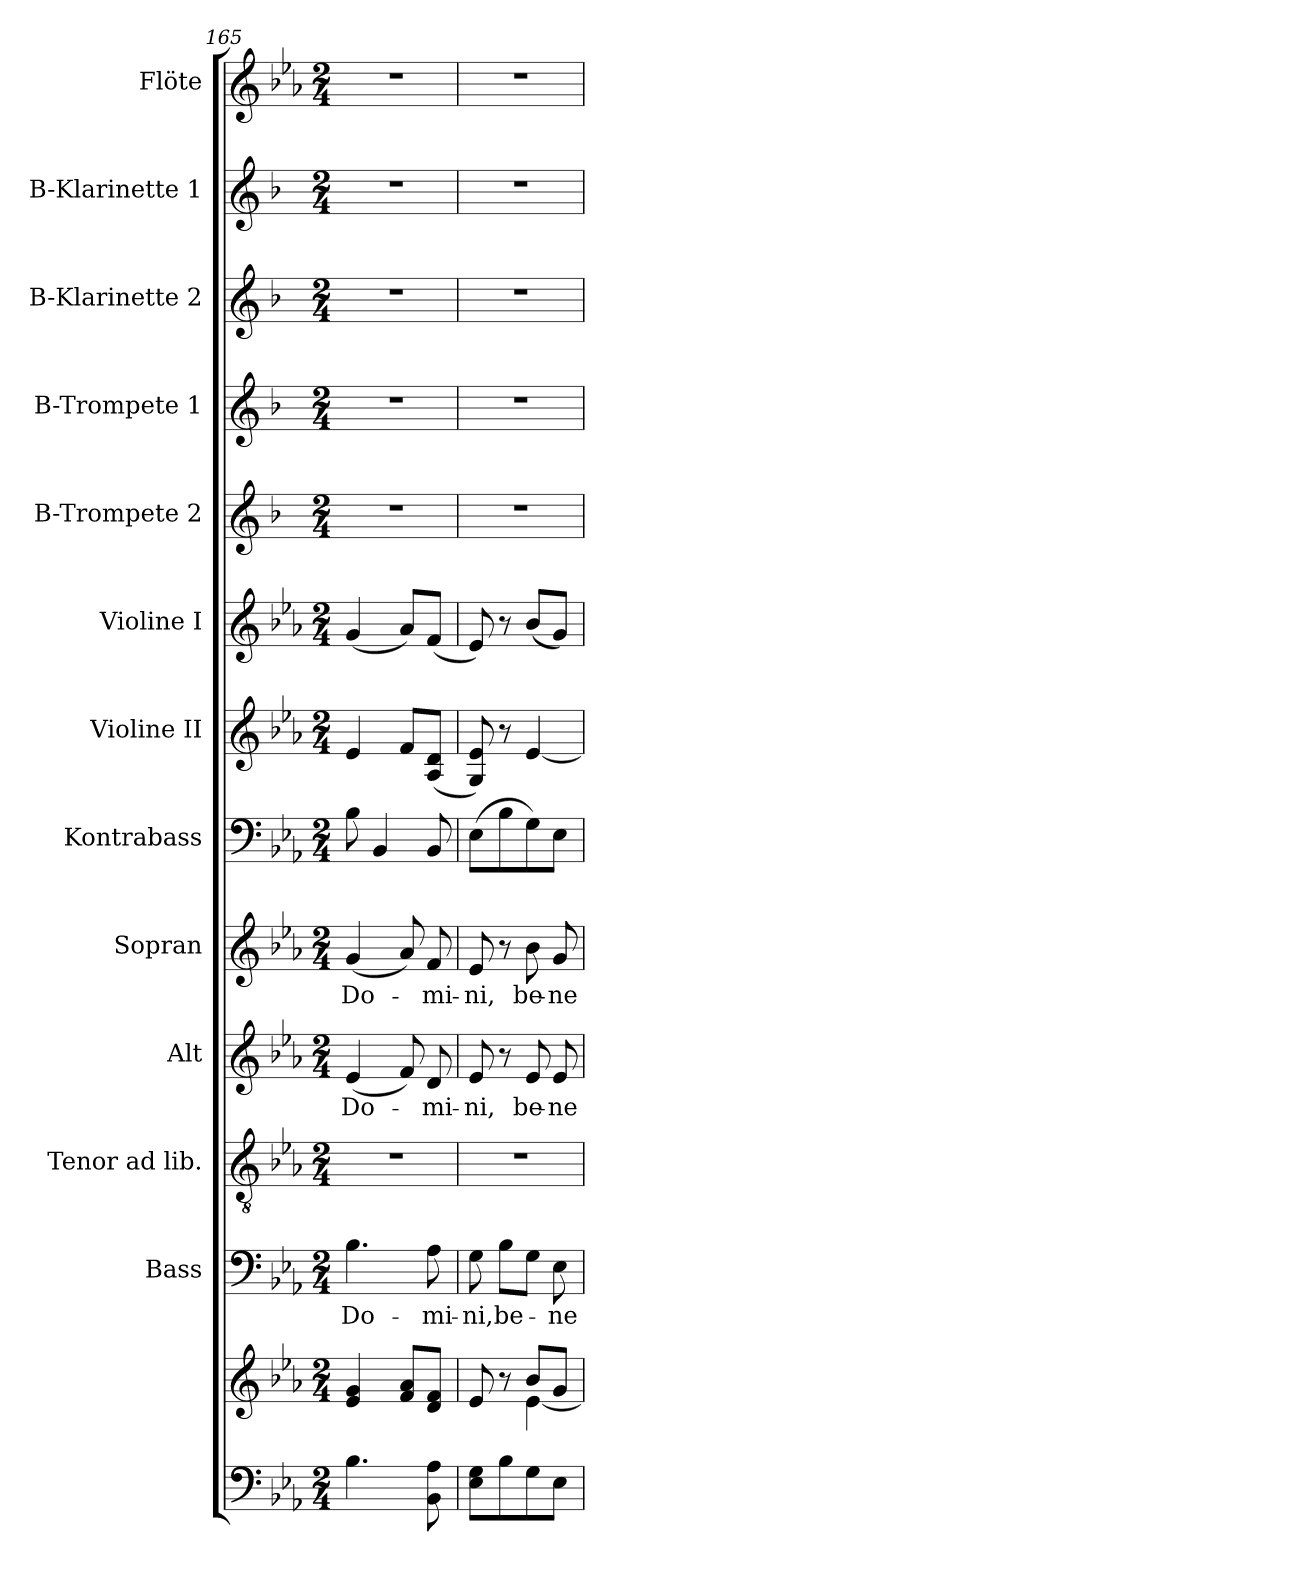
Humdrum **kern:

**kern	**kern	**kern	**text	**kern	**kern	**text	**kern	**text	**kern	**kern	**kern	**kern	**kern	**kern	**kern	**kern
*part13	*part13	*part12	*part12	*part11	*part10	*part10	*part9	*part9	*part8	*part7	*part6	*part5	*part4	*part3	*part2	*part1
*staff14	*staff13	*staff12	*staff12	*staff11	*staff10	*staff10	*staff9	*staff9	*staff8	*staff7	*staff6	*staff5	*staff4	*staff3	*staff2	*staff1
*	*	*I"Bass	*	*I"Tenor ad lib.	*I"Alt	*	*I"Sopran	*	*I"Kontrabass	*I"Violine II	*I"Violine I	*I"B-Trompete 2	*I"B-Trompete 1	*I"B-Klarinette 2	*I"B-Klarinette 1	*I"Flöte
*	*	*I'B.	*	*I'T.	*I'A.	*	*I'S.	*	*I'Kb.	*I'Vl. II	*I'Vl. I	*I'B Trp. 2	*I'B Trp. 1	*I'B Kl. 2	*I'B Kl. 1	*I'Fl.
*clefF4	*clefG2	*clefF4	*	*clefGv2	*clefG2	*	*clefG2	*	*clefF4	*clefG2	*clefG2	*clefG2	*clefG2	*clefG2	*clefG2	*clefG2
*	*	*	*	*	*	*	*	*	*ITrd7c12	*	*	*ITrd1c2	*ITrd1c2	*ITrd1c2	*ITrd1c2	*
*k[b-e-a-]	*k[b-e-a-]	*k[b-e-a-]	*	*k[b-e-a-]	*k[b-e-a-]	*	*k[b-e-a-]	*	*k[b-e-a-]	*k[b-e-a-]	*k[b-e-a-]	*k[b-e-a-]	*k[b-e-a-]	*k[b-e-a-]	*k[b-e-a-]	*k[b-e-a-]
*E-:	*E-:	*E-:	*	*E-:	*E-:	*	*E-:	*	*E-:	*E-:	*E-:	*E-:	*E-:	*E-:	*E-:	*E-:
*M2/4	*M2/4	*M2/4	*	*M2/4	*M2/4	*	*M2/4	*	*M2/4	*M2/4	*M2/4	*M2/4	*M2/4	*M2/4	*M2/4	*M2/4
=165	=165	=165	=165	=165	=165	=165	=165	=165	=165	=165	=165	=165	=165	=165	=165	=165
!	!	!	!LO:LY:b	!	!	!LO:LY:b	!	!LO:LY:b	!	!	!	!	!	!	!	!
4.B-\	4e-/ 4g/	4.B-\	Do-	2r	(<4e-/	Do-	(<4g/	Do-	8BB-\	4e-/	(<4g/	2r	2r	2r	2r	2r
.	.	.	.	.	.	.	.	.	4BBB-/	.	.	.	.	.	.	.
.	8f/ 8a-/L	.	.	.	8f/)	.	8a-/)	.	.	8f/L	8a-/L)	.	.	.	.	.
!	!	!	!LO:LY:b	!	!	!LO:LY:b	!	!LO:LY:b	!	!	!	!	!	!	!	!
8BB-\ 8A-\	8d/ 8f/J	8A-\	-mi-	.	8d/	-mi-	8f/	-mi-	8BBB-/	(<8A-/ 8d/J	(<8f/J	.	.	.	.	.
=166	=166	=166	=166	=166	=166	=166	=166	=166	=166	=166	=166	=166	=166	=166	=166	=166
*	*^	*	*	*	*	*	*	*	*	*	*	*	*	*	*	*
!	!	!	!	!LO:LY:b	!	!	!LO:LY:b	!	!LO:LY:b	!	!	!	!	!	!	!	!
8E-\ 8G\L	8e-/	4ryy	8G\	-ni,	2r	8e-/	-ni,	8e-/	-ni,	(>8EE-\L	8G/ 8e-/)	8e-/)	2r	2r	2r	2r	2r
!	!	!	!	!LO:LY:b	!	!	!	!	!	!	!	!	!	!	!	!	!
8B-\	8r	.	8B-\L	be-	.	8r	.	8r	.	8BB-\	8r	8r	.	.	.	.	.
!	!	!	!	!	!	!	!LO:LY:b	!	!LO:LY:b	!	!	!	!	!	!	!	!
8G\	8b-/L	[<4e-\	8G\J	.	.	8e-/	be-	8b-\	be-	8GG\)	[4e-/	(<8b-/L	.	.	.	.	.
!	!	!	!	!LO:LY:b	!	!	!LO:LY:b	!	!LO:LY:b	!	!	!	!	!	!	!	!
8E-\J	8g/J	.	8E-\	-ne-	.	8e-/	-ne-	8g/	-ne-	8EE-\J	.	8g/J)	.	.	.	.	.
*	*v	*v	*	*	*	*	*	*	*	*	*	*	*	*	*	*	*
=	=	=	=	=	=	=	=	=	=	=	=	=	=	=	=	=
*-	*-	*-	*-	*-	*-	*-	*-	*-	*-	*-	*-	*-	*-	*-	*-	*-
